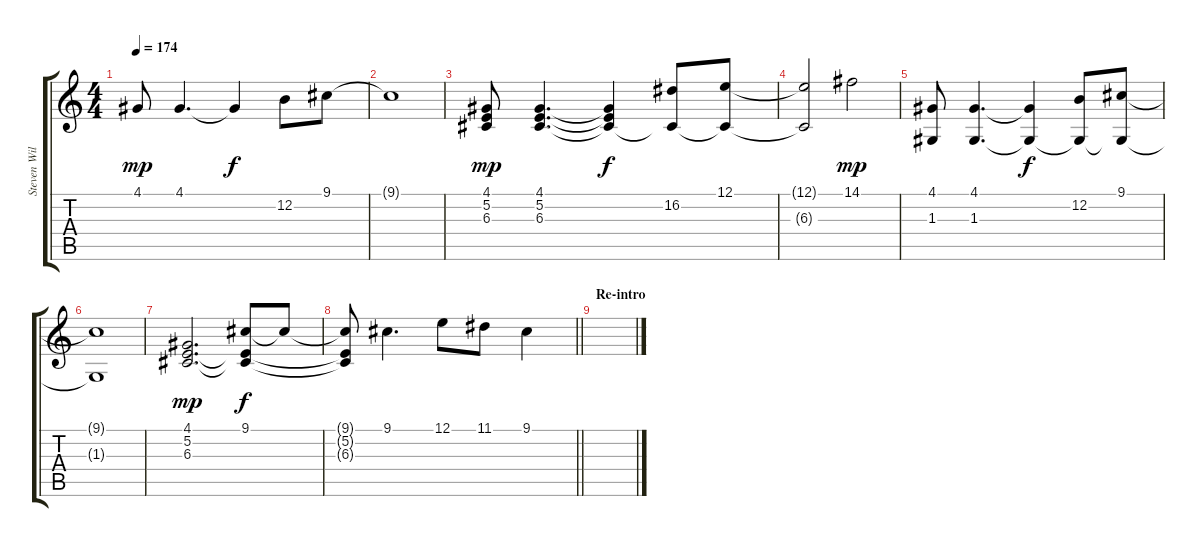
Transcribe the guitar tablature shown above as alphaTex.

\track ("Steven Wilson (Piano)" "Steven Wil") {instrument brightacousticpiano}
\staff {score tabs}
\tuning (E4 B3 G3 D3 A2 E2) {hide}
\ts (4 4)
\tempo 174
\clef g2
\ks c
4.1.8{dy mp} 4.1.4{d} 4.1{t}.4{dy f} 12.2.8 9.1.8 |
9.1{t}.1 |
(4.1 5.2 6.3).8{dy mp} (4.1 5.2 6.3).4{d} (4.1{t} 5.2{t} 6.3{t}).4{dy f} (16.2 6.3{t}).8 (12.1 6.3{t}).8 |
(12.1{t} 6.3{t}).2 14.1.2{dy mp} |
(4.1 1.3).8 (4.1 1.3).4{d} (4.1{t} 1.3{t}).4{dy f} (12.2 1.3{t}).8 (9.1 1.3{t}).8 |
(9.1{t} 1.3{t}).1 |
(4.1 5.2 6.3).2{d dy mp} (9.1 5.2{t} 6.3{t}).8{dy f} 9.1{t}.8 |
\barLineRight lightlight
(9.1{t} 5.2{t} 6.3{t}).8 9.1.4{d} 12.1.8 11.1.8 9.1.4 |
\section ("" "Re-intro")
